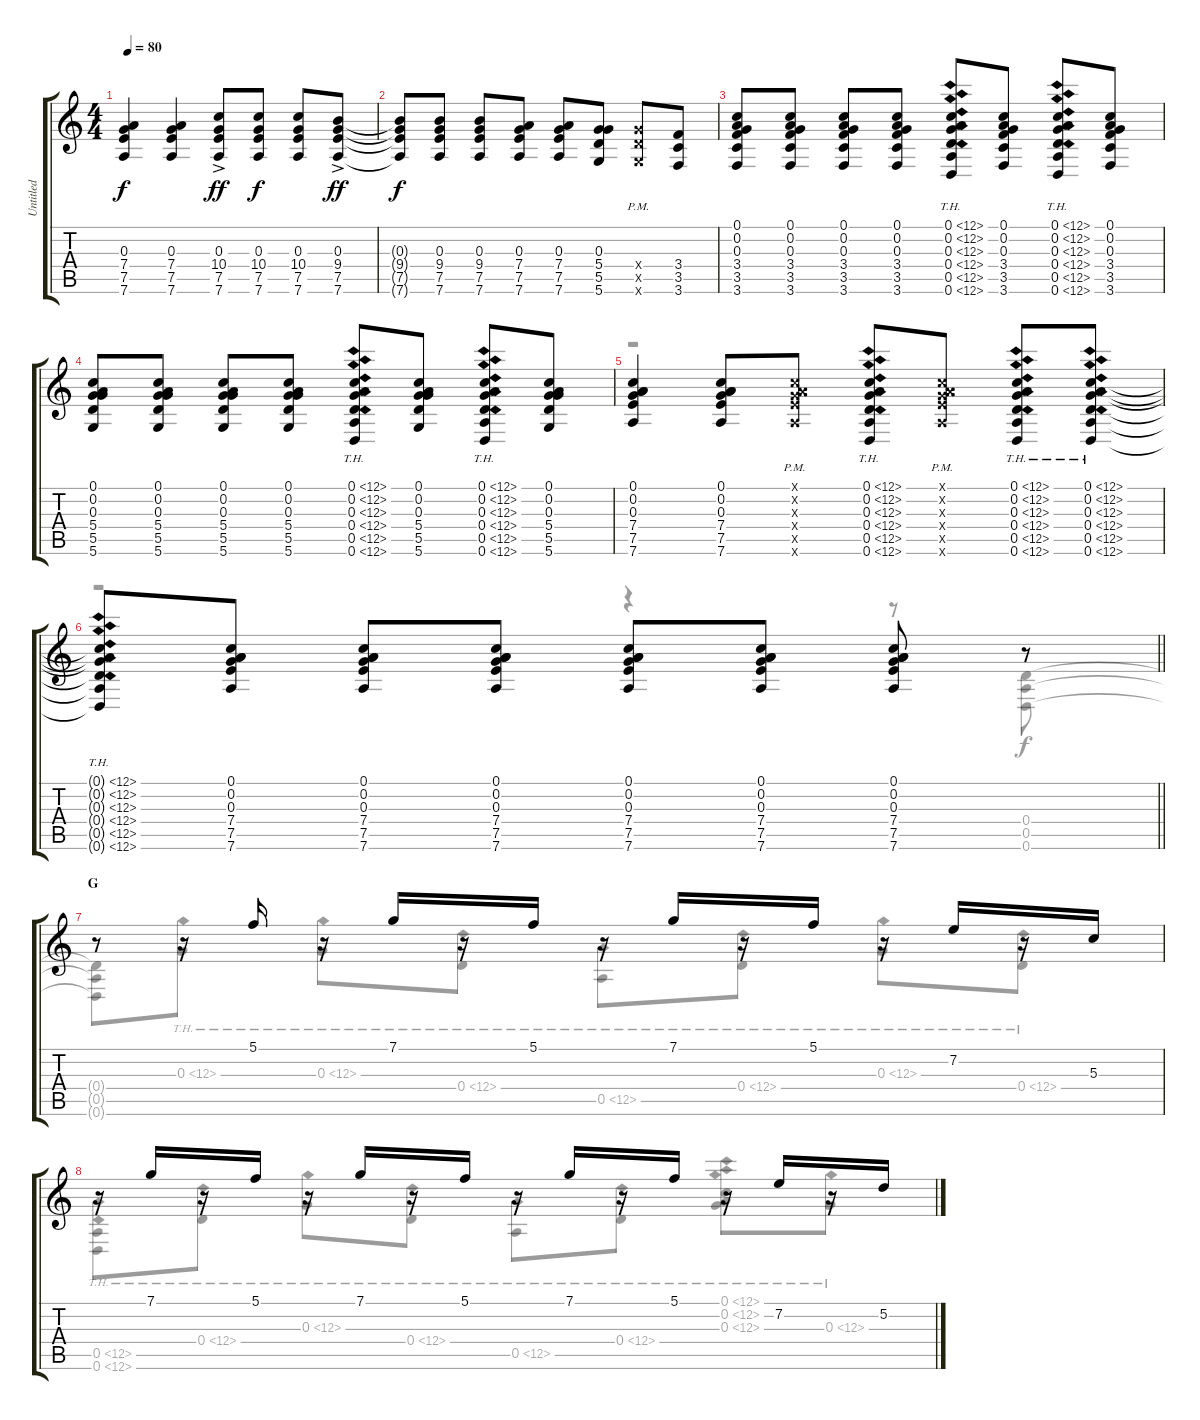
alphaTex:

\track ("Untitled" "Untitled") {instrument acousticguitarsteel}
\staff {score tabs}
\tuning (C4 A3 G3 D3 A2 D2) {hide}
\voice
\ts (4 4)
\tempo 80
\clef g2
\ks c
(0.3 7.4 7.5 7.6).4{dy f} (0.3 7.4 7.5 7.6).4 (0.3{ac} 10.4{ac} 7.5{ac} 7.6{ac}).8{dy ff} (0.3 10.4 7.5 7.6).8{dy f} (0.3 10.4 7.5 7.6).8 (0.3{ac} 9.4{ac} 7.5{ac} 7.6{ac}).8{dy ff} |
(0.3{t} 9.4{t} 7.5{t} 7.6{t}).8{dy f} (0.3 9.4 7.5 7.6).8 (0.3 9.4 7.5 7.6).8 (0.3 7.4 7.5 7.6).8 (0.3 7.4 7.5 7.6).8 (0.3 5.4 5.5 5.6).8 (5.4{pm x} 5.5{pm x} 5.6{pm x}).8 (3.4 3.5 3.6).8 |
(0.1 0.2 0.3 3.4 3.5 3.6).8 (0.1 0.2 0.3 3.4 3.5 3.6).8 (0.1 0.2 0.3 3.4 3.5 3.6).8 (0.1 0.2 0.3 3.4 3.5 3.6).8 (0.1{th 12} 0.2{th 12} 0.3{th 12} 0.4{th 12} 0.5{th 12} 0.6{th 12}).8 (0.1 0.2 0.3 3.4 3.5 3.6).8 (0.1{th 12} 0.2{th 12} 0.3{th 12} 0.4{th 12} 0.5{th 12} 0.6{th 12}).8 (0.1 0.2 0.3 3.4 3.5 3.6).8 |
(0.1 0.2 0.3 5.4 5.5 5.6).8 (0.1 0.2 0.3 5.4 5.5 5.6).8 (0.1 0.2 0.3 5.4 5.5 5.6).8 (0.1 0.2 0.3 5.4 5.5 5.6).8 (0.1{th 12} 0.2{th 12} 0.3{th 12} 0.4{th 12} 0.5{th 12} 0.6{th 12}).8 (0.1 0.2 0.3 5.4 5.5 5.6).8 (0.1{th 12} 0.2{th 12} 0.3{th 12} 0.4{th 12} 0.5{th 12} 0.6{th 12}).8 (0.1 0.2 0.3 5.4 5.5 5.6).8 |
(0.1 0.2 0.3 7.4 7.5 7.6).4 (0.1 0.2 0.3 7.4 7.5 7.6).8 (0.1{pm x} 0.2{pm x} 0.3{pm x} 7.4{pm x} 7.5{pm x} 7.6{pm x}).8 (0.1{th 12} 0.2{th 12} 0.3{th 12} 0.4{th 12} 0.5{th 12} 0.6{th 12}).8 (0.1{pm x} 0.2{pm x} 0.3{pm x} 7.4{pm x} 7.5{pm x} 7.6{pm x}).8 (0.1{th 12} 0.2{th 12} 0.3{th 12} 0.4{th 12} 0.5{th 12} 0.6{th 12}).8 (0.1{th 12} 0.2{th 12} 0.3{th 12} 0.4{th 12} 0.5{th 12} 0.6{th 12}).8 |
\barLineRight lightlight
(0.1{th 12 t} 0.2{th 12 t} 0.3{th 12 t} 0.4{th 12 t} 0.5{th 12 t} 0.6{th 12 t}).8 (0.1 0.2 0.3 7.4 7.5 7.6).8 (0.1 0.2 0.3 7.4 7.5 7.6).8 (0.1 0.2 0.3 7.4 7.5 7.6).8 (0.1 0.2 0.3 7.4 7.5 7.6).8 (0.1 0.2 0.3 7.4 7.5 7.6).8 (0.1 0.2 0.3 7.4 7.5 7.6).8 r.8 |
\section ("" "G")
r.8 r.16 5.1.16 r.16 7.1.16 r.16 5.1.16 r.16 7.1.16 r.16 5.1.16 r.16 7.2.16 r.16 5.3.16 |
r.16 7.1.16 r.16 5.1.16 r.16 7.1.16 r.16 5.1.16 r.16 7.1.16 r.16 5.1.16 r.16 7.2.16 r.16 5.2.16
\voice
\clef g2
\ottava regular
\simile none
\ks c
|
|
|
|
r.1 |
\barLineRight lightlight
r.2 r.4 r.8 (0.4 0.5 0.6).8 |
(0.4{t} 0.5{t} 0.6{t}).8 0.3{th 12}.8 0.3{th 12}.8 0.4{th 12}.8 0.5{th 12}.8 0.4{th 12}.8 0.3{th 12}.8 0.4{th 12}.8 |
(0.5{th 12} 0.6{th 12}).8 0.4{th 12}.8 0.3{th 12}.8 0.4{th 12}.8 0.5{th 12}.8 0.4{th 12}.8 (0.1{th 12} 0.2{th 12} 0.3{th 12}).8 0.3{th 12}.8
